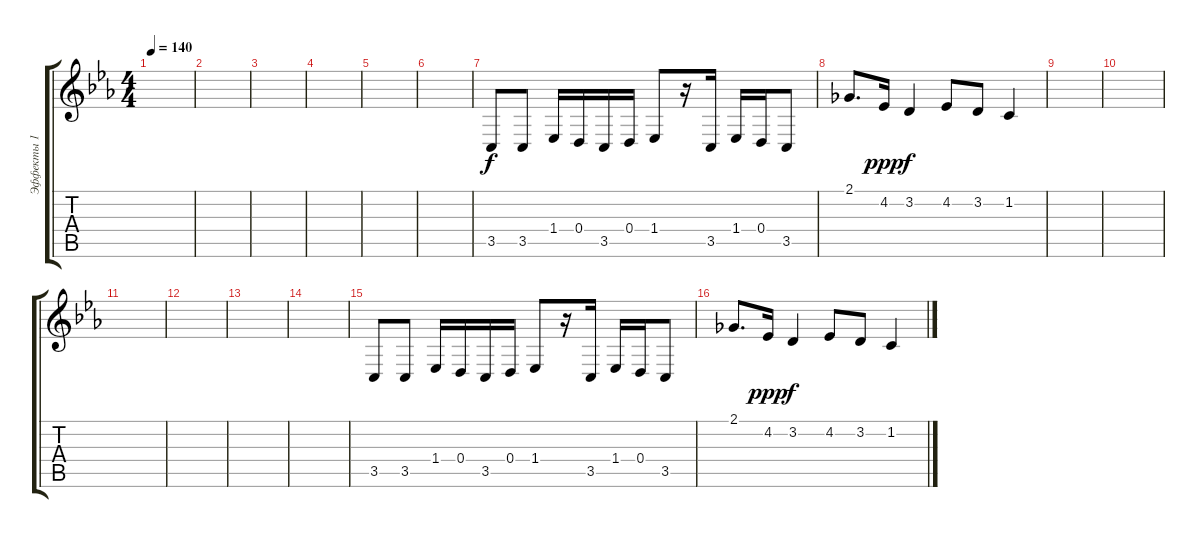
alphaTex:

\track ("Эффекты 1" "Эффекты 1") {instrument stringensemble1}
\staff {score tabs}
\tuning (E4 B3 G3 D3 A2 E2) {hide}
\ts (4 4)
\tempo 140
\clef g2
\ks eb
|
|
|
|
|
|
3.5.8 3.5.8 1.4.16 0.4.16 3.5.16 0.4.16 1.4.8 r.16 3.5.16 1.4.16 0.4.16 3.5.8 |
2.1.8{d} 4.2.16{dy ppp} 3.2.4{dy f} 4.2.8 3.2.8 1.2.4 |
|
|
|
|
|
|
3.5.8 3.5.8 1.4.16 0.4.16 3.5.16 0.4.16 1.4.8 r.16 3.5.16 1.4.16 0.4.16 3.5.8 |
2.1.8{d} 4.2.16{dy ppp} 3.2.4{dy f} 4.2.8 3.2.8 1.2.4
